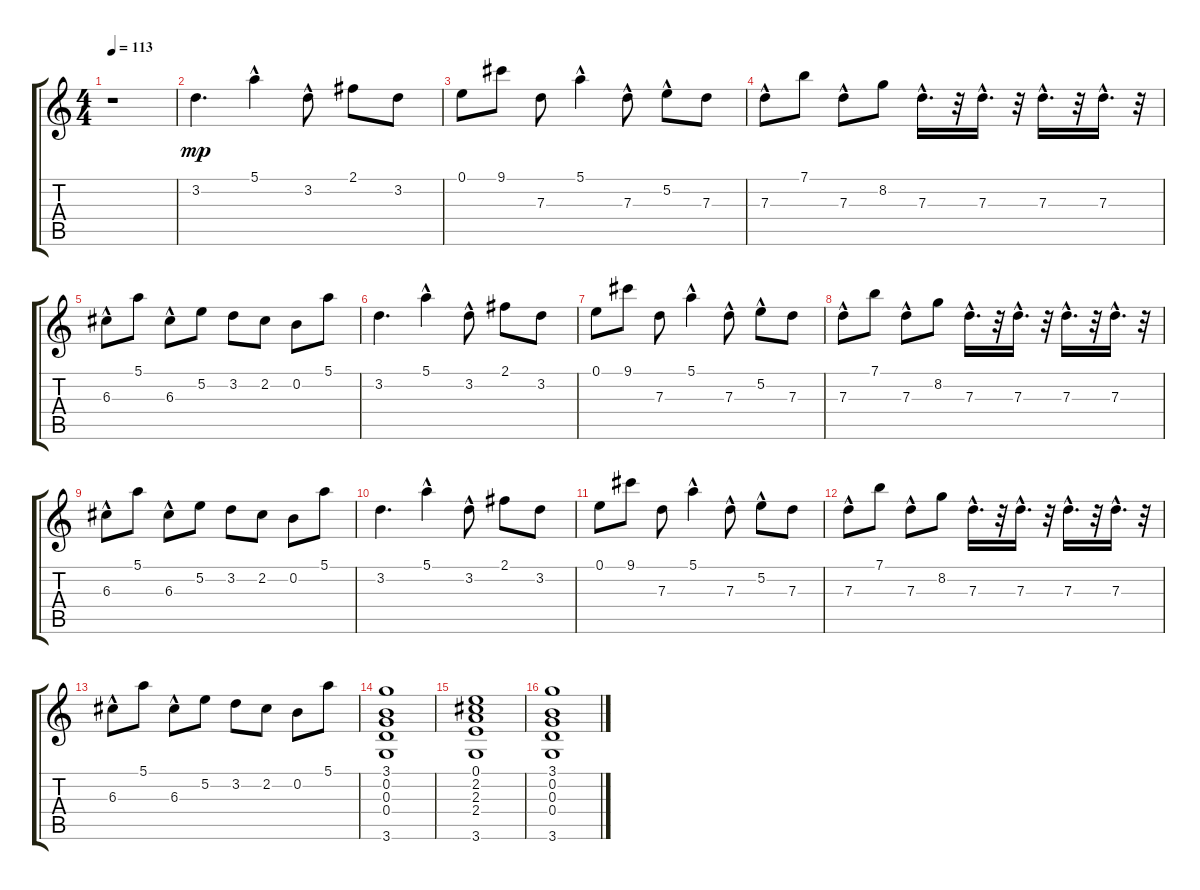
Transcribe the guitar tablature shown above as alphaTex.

\track "" {instrument electricguitarclean}
\staff {score tabs}
\tuning (E4 B3 G3 D3 A2 E2) {hide}
\ts (4 4)
\tempo 113
\clef g2
\ks c
r.1{dy mp} |
3.2.4{d} 5.1{hac}.4 3.2{hac}.8 2.1.8 3.2.8 |
0.1.8 9.1.8 7.3.8 5.1{hac}.4 7.3{hac}.8 5.2{hac}.8 7.3.8 |
7.3{hac}.8 7.1.8 7.3{hac}.8 8.2.8 7.3{hac}.16{d} r.32 7.3{hac}.16{d} r.32 7.3{hac}.16{d} r.32 7.3{hac}.16{d} r.32 |
6.3{hac}.8 5.1.8 6.3{hac}.8 5.2.8 3.2.8 2.2.8 0.2.8 5.1.8 |
3.2.4{d} 5.1{hac}.4 3.2{hac}.8 2.1.8 3.2.8 |
0.1.8 9.1.8 7.3.8 5.1{hac}.4 7.3{hac}.8 5.2{hac}.8 7.3.8 |
7.3{hac}.8 7.1.8 7.3{hac}.8 8.2.8 7.3{hac}.16{d} r.32 7.3{hac}.16{d} r.32 7.3{hac}.16{d} r.32 7.3{hac}.16{d} r.32 |
6.3{hac}.8 5.1.8 6.3{hac}.8 5.2.8 3.2.8 2.2.8 0.2.8 5.1.8 |
3.2.4{d} 5.1{hac}.4 3.2{hac}.8 2.1.8 3.2.8 |
0.1.8 9.1.8 7.3.8 5.1{hac}.4 7.3{hac}.8 5.2{hac}.8 7.3.8 |
7.3{hac}.8 7.1.8 7.3{hac}.8 8.2.8 7.3{hac}.16{d} r.32 7.3{hac}.16{d} r.32 7.3{hac}.16{d} r.32 7.3{hac}.16{d} r.32 |
6.3{hac}.8 5.1.8 6.3{hac}.8 5.2.8 3.2.8 2.2.8 0.2.8 5.1.8 |
(3.1 0.2 0.3 0.4 3.6).1 |
(0.1 2.2 2.3 2.4 3.6).1 |
(3.1 0.2 0.3 0.4 3.6).1
